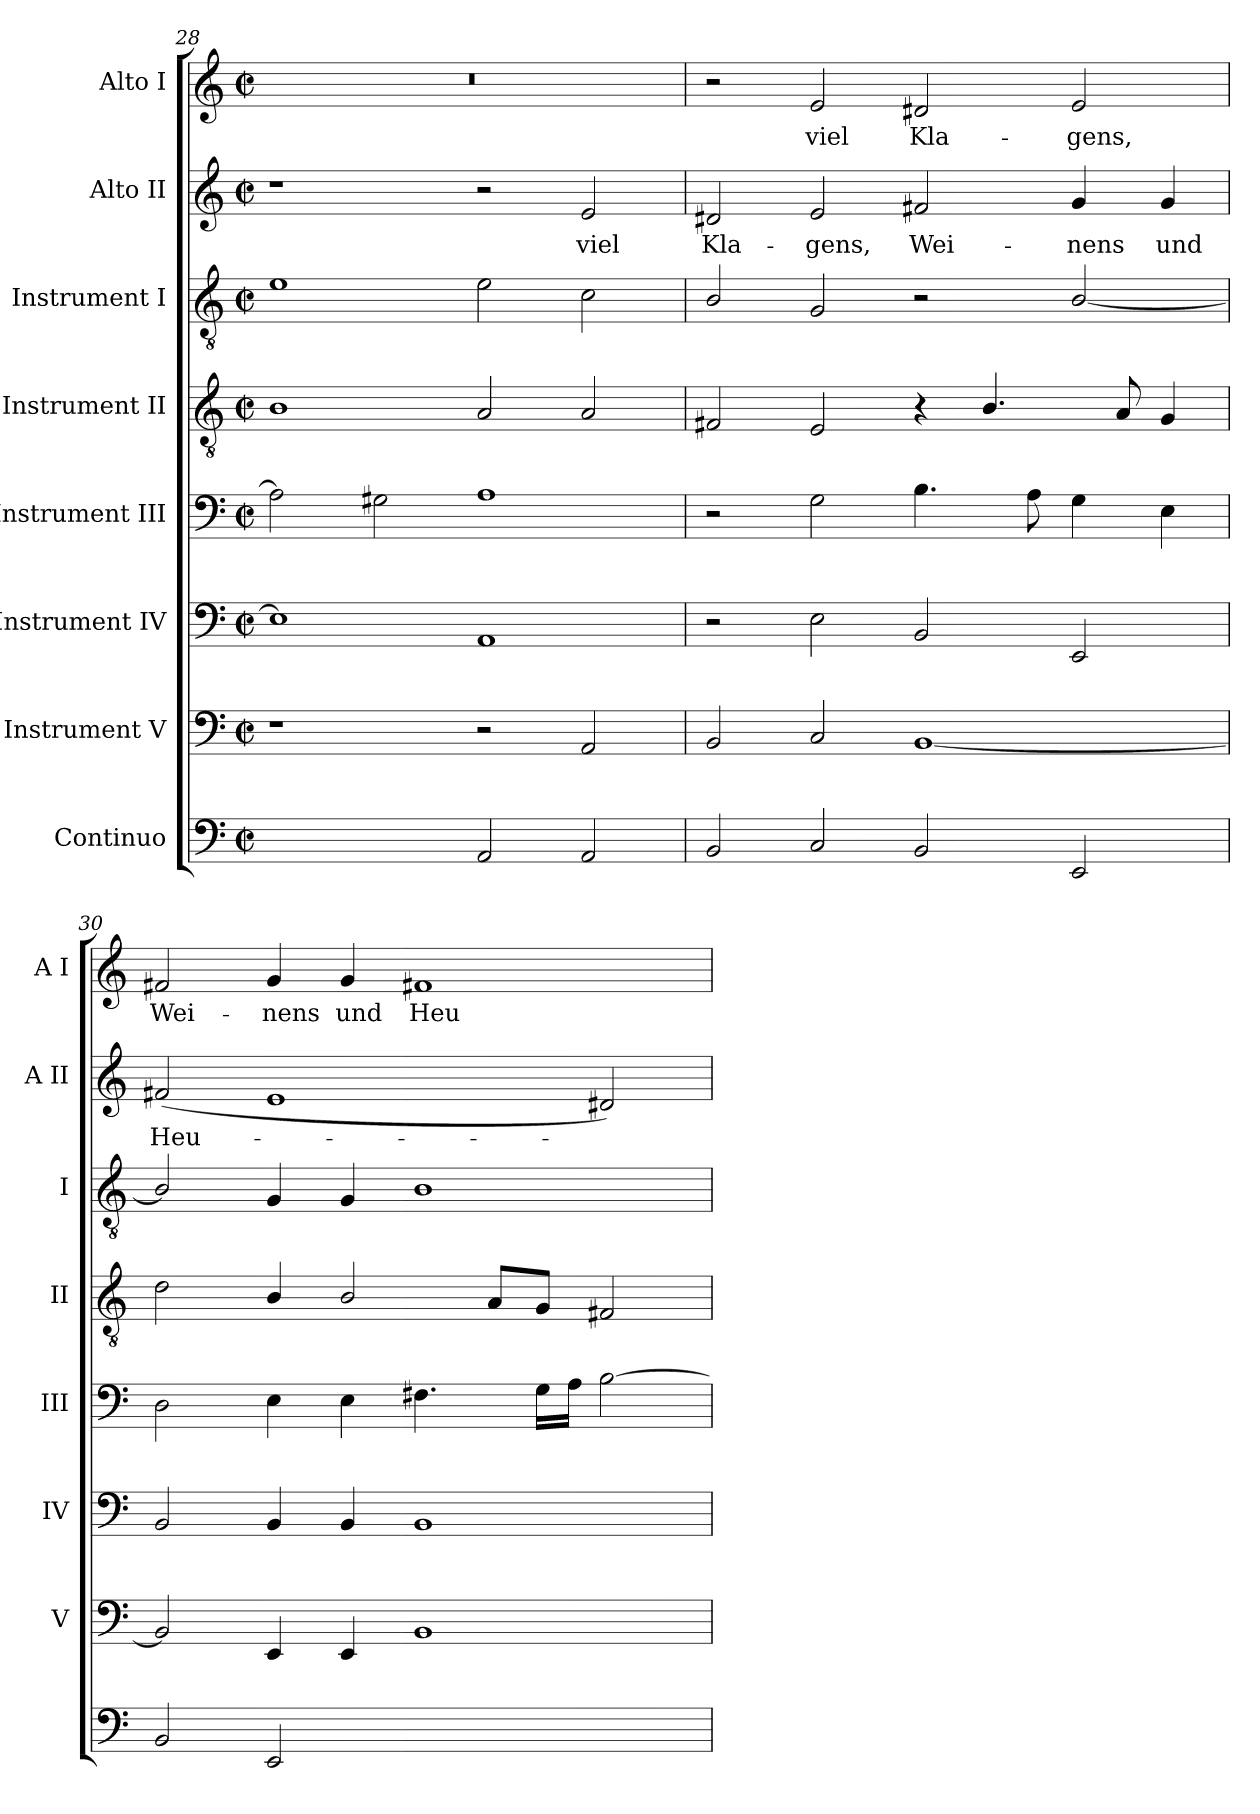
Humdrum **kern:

**kern	**text	**kern	**kern	**kern	**kern	**kern	**kern	**text	**kern	**text
*part8	*part8	*part7	*part6	*part5	*part4	*part3	*part2	*part2	*part1	*part1
*staff8	*staff8	*staff7	*staff6	*staff5	*staff4	*staff3	*staff2	*staff2	*staff1	*staff1
*I"Continuo	*	*I"Instrument V	*I"Instrument IV	*I"Instrument III	*I"Instrument II	*I"Instrument I	*I"Alto II	*	*I"Alto I	*
*	*	*I'V	*I'IV	*I'III	*I'II	*I'I	*I'A II	*	*I'A I	*
*clefF4	*	*clefF4	*clefF4	*clefF4	*clefGv2	*clefGv2	*clefG2	*	*clefG2	*
*k[]	*	*k[]	*k[]	*k[]	*k[]	*k[]	*k[]	*	*k[]	*
*C:	*	*C:	*C:	*C:	*C:	*C:	*C:	*	*C:	*
*M4/2	*	*M4/2	*M4/2	*M4/2	*M4/2	*M4/2	*M4/2	*	*M4/2	*
*met(c|)	*	*met(c|)	*met(c|)	*met(c|)	*met(c|)	*met(c|)	*met(c|)	*	*met(c|)	*
=28	=28	=28	=28	=28	=28	=28	=28	=28	=28	=28
!	!LO:LY:b	!	!	!	!	!	!	!	!	!
2Eyy_	4	1r	1E]	2A]	1B	1e	1r	.	0r	.
2Eyy]	.	.	.	2G#X	.	.	.	.	.	.
2AA	.	2r	1AA	1A	2A	2e	2r	.	.	.
!	!	!	!	!	!	!	!	!LO:LY:b	!	!
2AA	.	2AA	.	.	2A	2c	2e	viel	.	.
=29	=29	=29	=29	=29	=29	=29	=29	=29	=29	=29
!	!	!	!	!	!	!	!	!LO:LY:b	!	!
2BB	.	2BB	2r	2r	2F#X	2B/	2d#X	Kla-	2r	.
!	!	!	!	!	!	!	!	!LO:LY:b	!	!LO:LY:b
2C	.	2C	2E	2G	2E	2G	2e	-gens,	2e	viel
!	!	!	!	!	!	!	!	!LO:LY:b	!	!LO:LY:b
2BB	.	[1BB	2BB	4.B	4r	2r	2f#X	Wei-	2d#X	Kla-
.	.	.	.	.	4.B/	.	.	.	.	.
.	.	.	.	8A	.	.	.	.	.	.
!	!	!	!	!	!	!	!	!LO:LY:b	!	!LO:LY:b
2EE	.	.	2EE	4G	.	[2B/	4g	-nens	2e	-gens,
.	.	.	.	.	8A	.	.	.	.	.
!	!	!	!	!	!	!	!	!LO:LY:b	!	!
.	.	.	.	4E	4G	.	4g	und	.	.
=30	=30	=30	=30	=30	=30	=30	=30	=30	=30	=30
!	!	!	!	!	!	!	!	!LO:LY:b	!	!LO:LY:b
2BB	.	2BB]	2BB	2D	2d	2B/]	(<2f#X	Heu-	2f#X	Wei-
!	!	!	!	!	!	!	!	!	!	!LO:LY:b
2EE	.	4EE	4BB	4E	4B/	4G	1e	.	4g	-nens
!	!	!	!	!	!	!	!	!	!	!LO:LY:b
.	.	4EE	4BB	4E	2B/	4G	.	.	4g	und
!	!LO:LY:b	!	!	!	!	!	!	!	!	!LO:LY:b
[2BByy	4	1BB	1BB	4.F#X	.	1B	.	.	1f#X	Heu-
.	.	.	.	.	8AL	.	.	.	.	.
.	.	.	.	16GLL	8GJ	.	.	.	.	.
.	.	.	.	16AJJ	.	.	.	.	.	.
2BByy]	.	.	.	[2B	2F#X	.	2d#X)	.	.	.
=	=	=	=	=	=	=	=	=	=	=
*-	*-	*-	*-	*-	*-	*-	*-	*-	*-	*-
